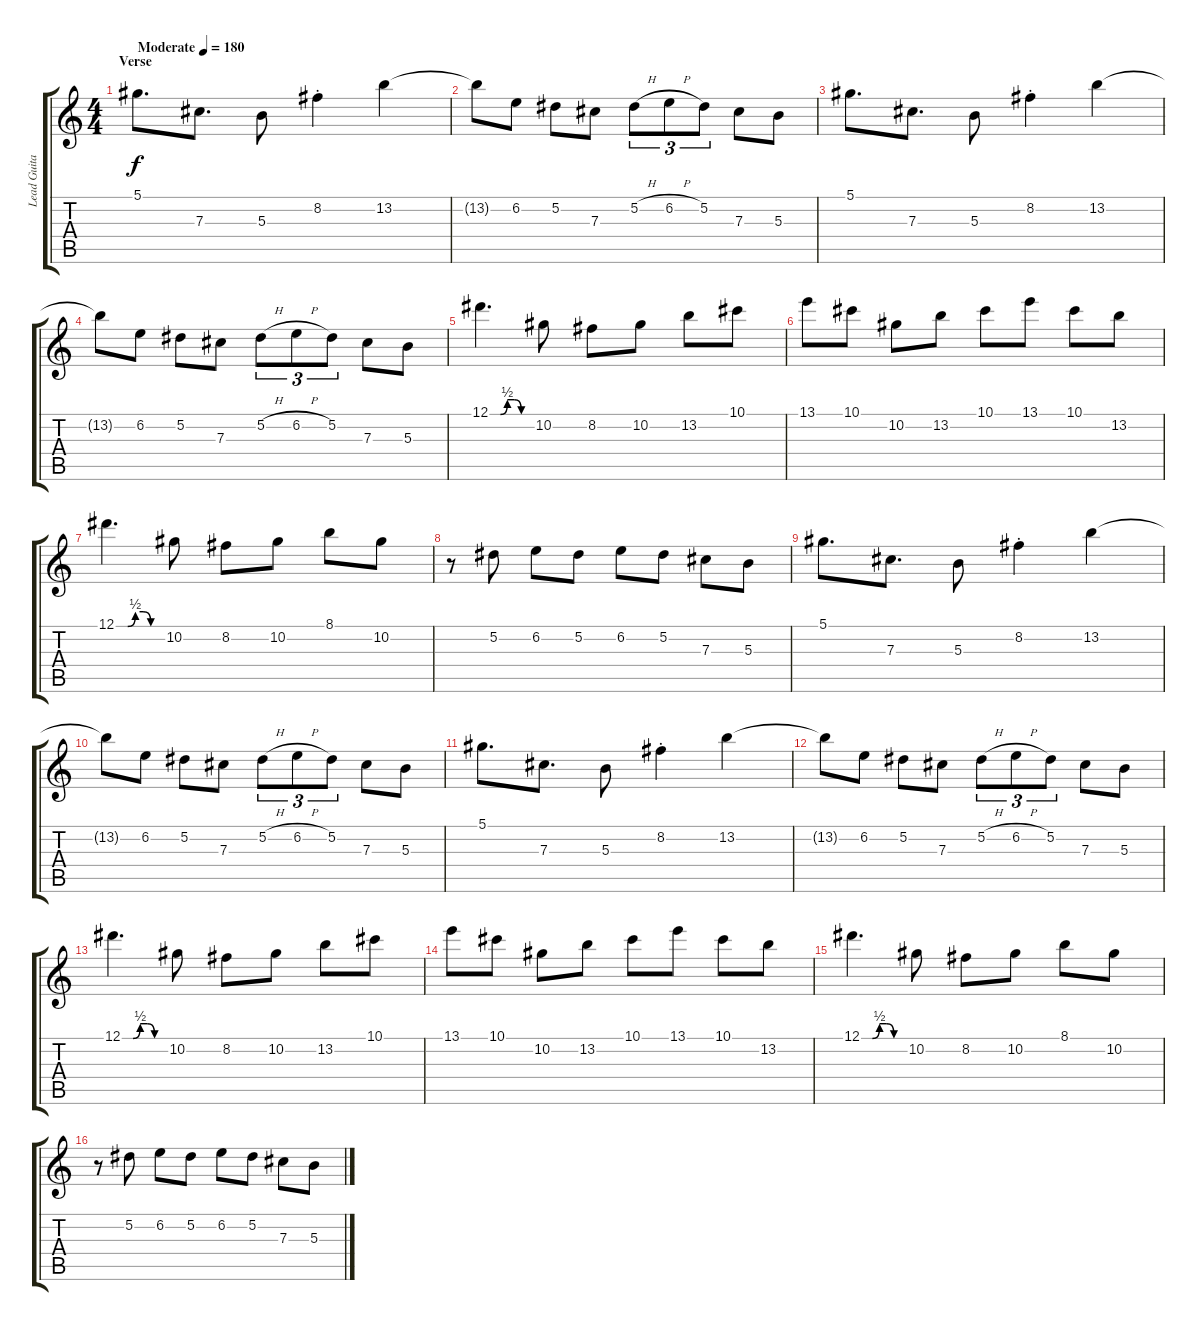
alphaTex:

\track ("Lead Guitar" "Lead Guita") {instrument distortionguitar}
\staff {score tabs}
\tuning (Eb4 Bb3 Gb3 Db3 Ab2 Db2) {hide}
\ts (4 4)
\section ("" "Verse")
\tempo (180 "Moderate")
\clef g2
\ks c
5.1.8{d dy f instrument distortionguitar} 7.3.8{d} 5.3.8 8.2{st}.4 13.2.4 |
13.2{t}.8 6.2.8 5.2.8 7.3.8 5.2{h}.8{tu (3 2)} 6.2{h}.8{tu (3 2)} 5.2.8{tu (3 2)} 7.3.8 5.3.8 |
5.1.8{d} 7.3.8{d} 5.3.8 8.2{st}.4 13.2.4 |
13.2{t}.8 6.2.8 5.2.8 7.3.8 5.2{h}.8{tu (3 2)} 6.2{h}.8{tu (3 2)} 5.2.8{tu (3 2)} 7.3.8 5.3.8 |
12.1{be (custom 0 0 10 0 15 0 25 2 35 2 45 0 60 0)}.4{d} 10.2.8 8.2.8 10.2.8 13.2.8 10.1.8 |
13.1.8 10.1.8 10.2.8 13.2.8 10.1.8 13.1.8 10.1.8 13.2.8 |
12.1{be (custom 0 0 10 0 15 0 25 2 35 2 45 0 60 0)}.4{d} 10.2.8 8.2.8 10.2.8 8.1.8 10.2.8 |
r.8 5.2.8 6.2.8 5.2.8 6.2.8 5.2.8 7.3.8 5.3.8 |
5.1.8{d} 7.3.8{d} 5.3.8 8.2{st}.4 13.2.4 |
13.2{t}.8 6.2.8 5.2.8 7.3.8 5.2{h}.8{tu (3 2)} 6.2{h}.8{tu (3 2)} 5.2.8{tu (3 2)} 7.3.8 5.3.8 |
5.1.8{d} 7.3.8{d} 5.3.8 8.2{st}.4 13.2.4 |
13.2{t}.8 6.2.8 5.2.8 7.3.8 5.2{h}.8{tu (3 2)} 6.2{h}.8{tu (3 2)} 5.2.8{tu (3 2)} 7.3.8 5.3.8 |
12.1{be (custom 0 0 10 0 15 0 25 2 35 2 45 0 60 0)}.4{d} 10.2.8 8.2.8 10.2.8 13.2.8 10.1.8 |
13.1.8 10.1.8 10.2.8 13.2.8 10.1.8 13.1.8 10.1.8 13.2.8 |
12.1{be (custom 0 0 10 0 15 0 25 2 35 2 45 0 60 0)}.4{d} 10.2.8 8.2.8 10.2.8 8.1.8 10.2.8 |
r.8 5.2.8 6.2.8 5.2.8 6.2.8 5.2.8 7.3.8 5.3.8
